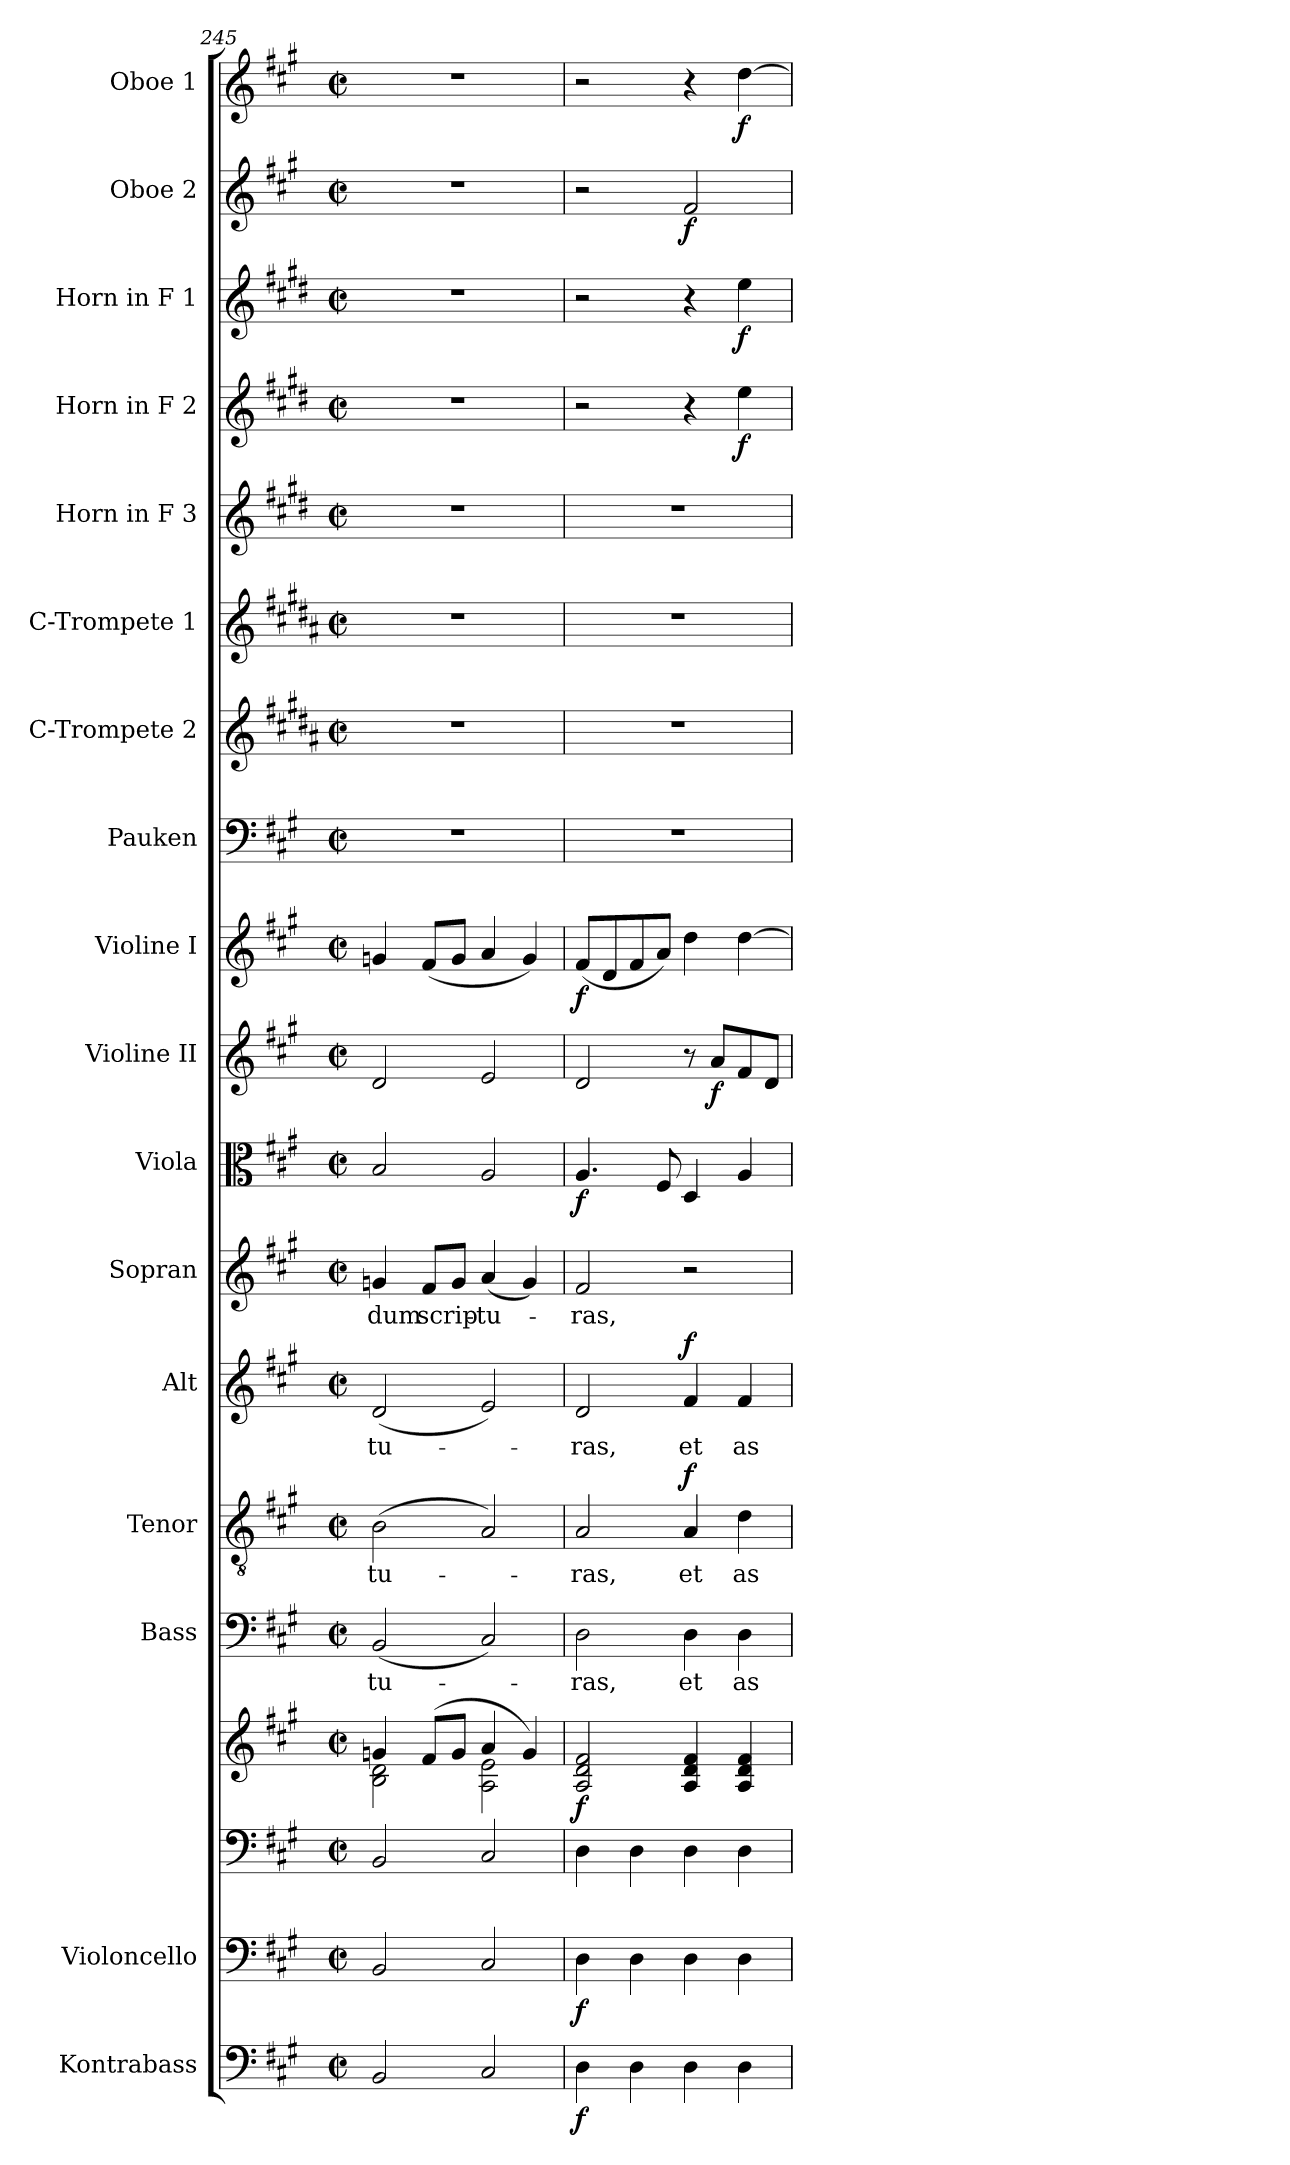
**kern	**dynam	**kern	**dynam	**kern	**kern	**dynam	**kern	**text	**kern	**text	**dynam	**kern	**text	**dynam	**kern	**text	**kern	**dynam	**kern	**dynam	**kern	**dynam	**kern	**kern	**kern	**kern	**kern	**dynam	**kern	**dynam	**kern	**dynam	**kern	**dynam
*part18	*part18	*part17	*part17	*part16	*part16	*part16	*part15	*part15	*part14	*part14	*part14	*part13	*part13	*part13	*part12	*part12	*part11	*part11	*part10	*part10	*part9	*part9	*part8	*part7	*part6	*part5	*part4	*part4	*part3	*part3	*part2	*part2	*part1	*part1
*staff19	*staff19	*staff18	*staff18	*staff17	*staff16	*staff16/17	*staff15	*staff15	*staff14	*staff14	*staff14	*staff13	*staff13	*staff13	*staff12	*staff12	*staff11	*staff11	*staff10	*staff10	*staff9	*staff9	*staff8	*staff7	*staff6	*staff5	*staff4	*staff4	*staff3	*staff3	*staff2	*staff2	*staff1	*staff1
*I"Kontrabass	*	*I"Violoncello	*	*	*	*	*I"Bass	*	*I"Tenor	*	*	*I"Alt	*	*	*I"Sopran	*	*I"Viola	*	*I"Violine II	*	*I"Violine I	*	*I"Pauken	*I"C-Trompete 2	*I"C-Trompete 1	*I"Horn in F 3	*I"Horn in F 2	*	*I"Horn in F 1	*	*I"Oboe 2	*	*I"Oboe 1	*
*I'Kb.	*	*I'Vc.	*	*	*	*	*I'B.	*	*I'T.	*	*	*I'A.	*	*	*I'S.	*	*I'Vla.	*	*I'Vl. II	*	*I'Vl. I	*	*I'Pk.	*I'C Trp. 2	*I'C Trp. 1	*	*	*	*	*	*I'Ob. 2	*	*I'Ob. 1	*
*clefF4	*	*clefF4	*	*clefF4	*clefG2	*	*clefF4	*	*clefGv2	*	*	*clefG2	*	*	*clefG2	*	*clefC3	*	*clefG2	*	*clefG2	*	*clefF4	*clefG2	*clefG2	*clefG2	*clefG2	*	*clefG2	*	*clefG2	*	*clefG2	*
*ITrd7c12	*	*	*	*	*	*	*	*	*	*	*	*	*	*	*	*	*	*	*	*	*	*	*	*ITrd1c2	*ITrd1c2	*ITrd4c7	*ITrd4c7	*	*ITrd4c7	*	*	*	*	*
*k[f#c#g#]	*	*k[f#c#g#]	*	*k[f#c#g#]	*k[f#c#g#]	*	*k[f#c#g#]	*	*k[f#c#g#]	*	*	*k[f#c#g#]	*	*	*k[f#c#g#]	*	*k[f#c#g#]	*	*k[f#c#g#]	*	*k[f#c#g#]	*	*k[f#c#g#]	*k[f#c#g#]	*k[f#c#g#]	*k[f#c#g#]	*k[f#c#g#]	*	*k[f#c#g#]	*	*k[f#c#g#]	*	*k[f#c#g#]	*
*A:	*	*A:	*	*A:	*A:	*	*A:	*	*A:	*	*	*A:	*	*	*A:	*	*A:	*	*A:	*	*A:	*	*A:	*A:	*A:	*A:	*A:	*	*A:	*	*A:	*	*A:	*
*M2/2	*	*M2/2	*	*M2/2	*M2/2	*	*M2/2	*	*M2/2	*	*	*M2/2	*	*	*M2/2	*	*M2/2	*	*M2/2	*	*M2/2	*	*M2/2	*M2/2	*M2/2	*M2/2	*M2/2	*	*M2/2	*	*M2/2	*	*M2/2	*
*met(c|)	*	*met(c|)	*	*met(c|)	*met(c|)	*	*met(c|)	*	*met(c|)	*	*	*met(c|)	*	*	*met(c|)	*	*met(c|)	*	*met(c|)	*	*met(c|)	*	*met(c|)	*met(c|)	*met(c|)	*met(c|)	*met(c|)	*	*met(c|)	*	*met(c|)	*	*met(c|)	*
=245	=245	=245	=245	=245	=245	=245	=245	=245	=245	=245	=245	=245	=245	=245	=245	=245	=245	=245	=245	=245	=245	=245	=245	=245	=245	=245	=245	=245	=245	=245	=245	=245	=245	=245
*	*	*	*	*	*^	*	*	*	*	*	*	*	*	*	*	*	*	*	*	*	*	*	*	*	*	*	*	*	*	*	*	*	*	*
!	!	!	!	!	!	!	!	!	!LO:LY:b	!	!LO:LY:b	!	!	!LO:LY:b	!	!	!LO:LY:b	!	!	!	!	!	!	!	!	!	!	!	!	!	!	!	!	!	!
2BBB/	.	2BB/	.	2BB/	4gn/	2B\ 2d\	.	(<2BB/	-tu-	(>2B\	-tu-	.	(<2d/	-tu-	.	4gn/	-dum	2B/	.	2d/	.	4gn/	.	1r	1r	1r	1r	1r	.	1r	.	1r	.	1r	.
!	!	!	!	!	!	!	!	!	!	!	!	!	!	!	!	!	!LO:LY:b	!	!	!	!	!	!	!	!	!	!	!	!	!	!	!	!	!	!
.	.	.	.	.	(>8f#/L	.	.	.	.	.	.	.	.	.	.	8f#/L	scrip-	.	.	.	.	(<8f#/L	.	.	.	.	.	.	.	.	.	.	.	.	.
.	.	.	.	.	8g/J	.	.	.	.	.	.	.	.	.	.	8g/J	.	.	.	.	.	8g/J	.	.	.	.	.	.	.	.	.	.	.	.	.
!	!	!	!	!	!	!	!	!	!	!	!	!	!	!	!	!	!LO:LY:b	!	!	!	!	!	!	!	!	!	!	!	!	!	!	!	!	!	!
2CC#/	.	2C#/	.	2C#/	4a/	2A\ 2e\	.	2C#/)	.	2A/)	.	.	2e/)	.	.	(<4a/	-tu-	2A/	.	2e/	.	4a/	.	.	.	.	.	.	.	.	.	.	.	.	.
.	.	.	.	.	4g/)	.	.	.	.	.	.	.	.	.	.	4g/)	.	.	.	.	.	4g/)	.	.	.	.	.	.	.	.	.	.	.	.	.
*	*	*	*	*	*v	*v	*	*	*	*	*	*	*	*	*	*	*	*	*	*	*	*	*	*	*	*	*	*	*	*	*	*	*	*	*
=246	=246	=246	=246	=246	=246	=246	=246	=246	=246	=246	=246	=246	=246	=246	=246	=246	=246	=246	=246	=246	=246	=246	=246	=246	=246	=246	=246	=246	=246	=246	=246	=246	=246	=246
!	!LO:DY:b	!	!LO:DY:b	!	!	!LO:DY:b	!	!LO:LY:b	!	!LO:LY:b	!	!	!LO:LY:b	!	!	!LO:LY:b	!	!LO:DY:b	!	!	!	!LO:DY:b	!	!	!	!	!	!	!	!	!	!	!	!
4DD\	f	4D\	f	4D\	2A/ 2d/ 2f#/	f	2D\	-ras,	2A/	-ras,	.	2d/	-ras,	.	2f#/	-ras,	4.A/	f	2d/	.	(<8f#/L	f	1r	1r	1r	1r	2r	.	2r	.	2r	.	2r	.
.	.	.	.	.	.	.	.	.	.	.	.	.	.	.	.	.	.	.	.	.	8d/	.	.	.	.	.	.	.	.	.	.	.	.	.
4DD\	.	4D\	.	4D\	.	.	.	.	.	.	.	.	.	.	.	.	.	.	.	.	8f#/	.	.	.	.	.	.	.	.	.	.	.	.	.
.	.	.	.	.	.	.	.	.	.	.	.	.	.	.	.	.	8F#/	.	.	.	8a/J)	.	.	.	.	.	.	.	.	.	.	.	.	.
!	!	!	!	!	!	!	!	!LO:LY:b	!	!LO:LY:b	!LO:DY:a	!	!LO:LY:b	!LO:DY:a	!	!	!	!	!	!	!	!	!	!	!	!	!	!	!	!	!	!LO:DY:b	!	!
4DD\	.	4D\	.	4D\	4A/ 4d/ 4f#/	.	4D\	et	4A/	et	f	4f#/	et	f	2r	.	4D/	.	8r	.	4dd\	.	.	.	.	.	4r	.	4r	.	2f#/	f	4r	.
!	!	!	!	!	!	!	!	!	!	!	!	!	!	!	!	!	!	!	!	!LO:DY:b	!	!	!	!	!	!	!	!	!	!	!	!	!	!
.	.	.	.	.	.	.	.	.	.	.	.	.	.	.	.	.	.	.	8a/L	f	.	.	.	.	.	.	.	.	.	.	.	.	.	.
!	!	!	!	!	!	!	!	!LO:LY:b	!	!LO:LY:b	!	!	!LO:LY:b	!	!	!	!	!	!	!	!	!	!	!	!	!	!	!LO:DY:b	!	!LO:DY:b	!	!	!	!LO:DY:b
4DD\	.	4D\	.	4D\	4A/ 4d/ 4f#/	.	4D\	as-	4d\	as-	.	4f#/	as-	.	.	.	4A/	.	8f#/	.	[4dd\	.	.	.	.	.	4a\	f	4a\	f	.	.	[4dd\	f
.	.	.	.	.	.	.	.	.	.	.	.	.	.	.	.	.	.	.	8d/J	.	.	.	.	.	.	.	.	.	.	.	.	.	.	.
=	=	=	=	=	=	=	=	=	=	=	=	=	=	=	=	=	=	=	=	=	=	=	=	=	=	=	=	=	=	=	=	=	=	=
*-	*-	*-	*-	*-	*-	*-	*-	*-	*-	*-	*-	*-	*-	*-	*-	*-	*-	*-	*-	*-	*-	*-	*-	*-	*-	*-	*-	*-	*-	*-	*-	*-	*-	*-
